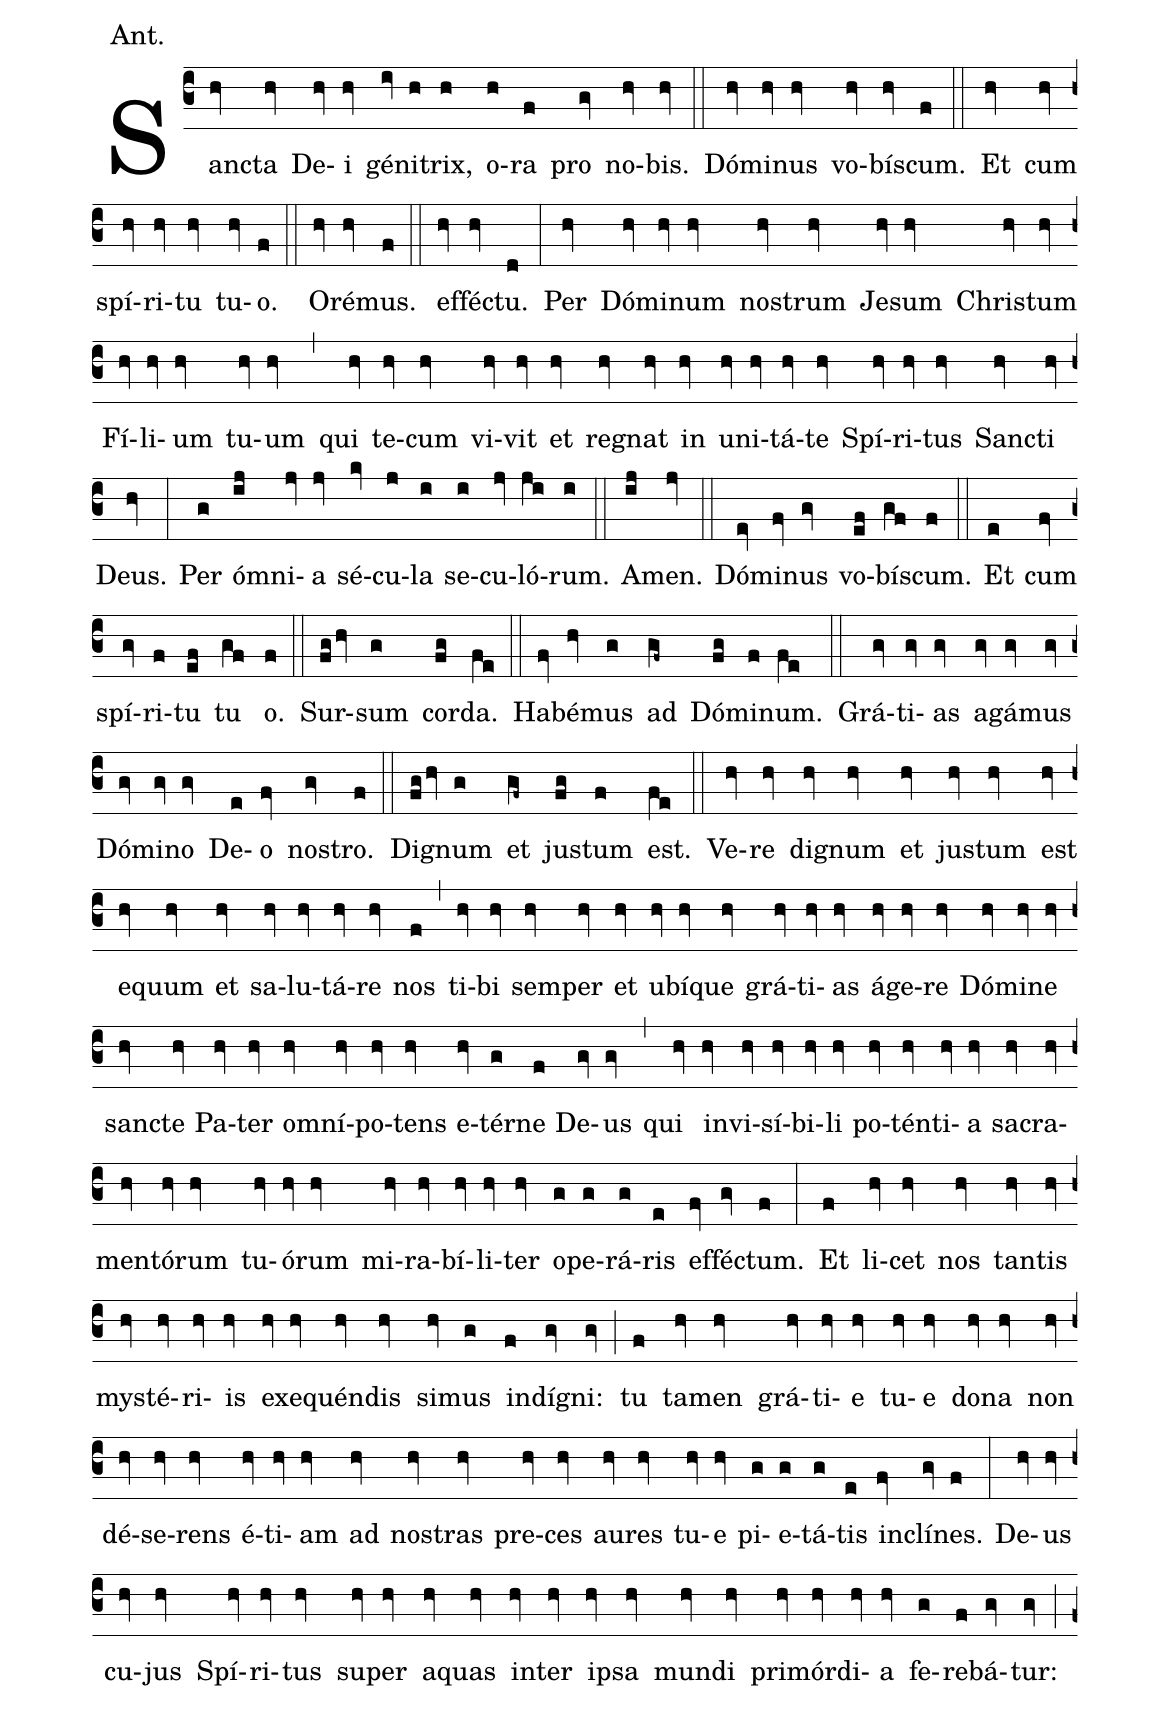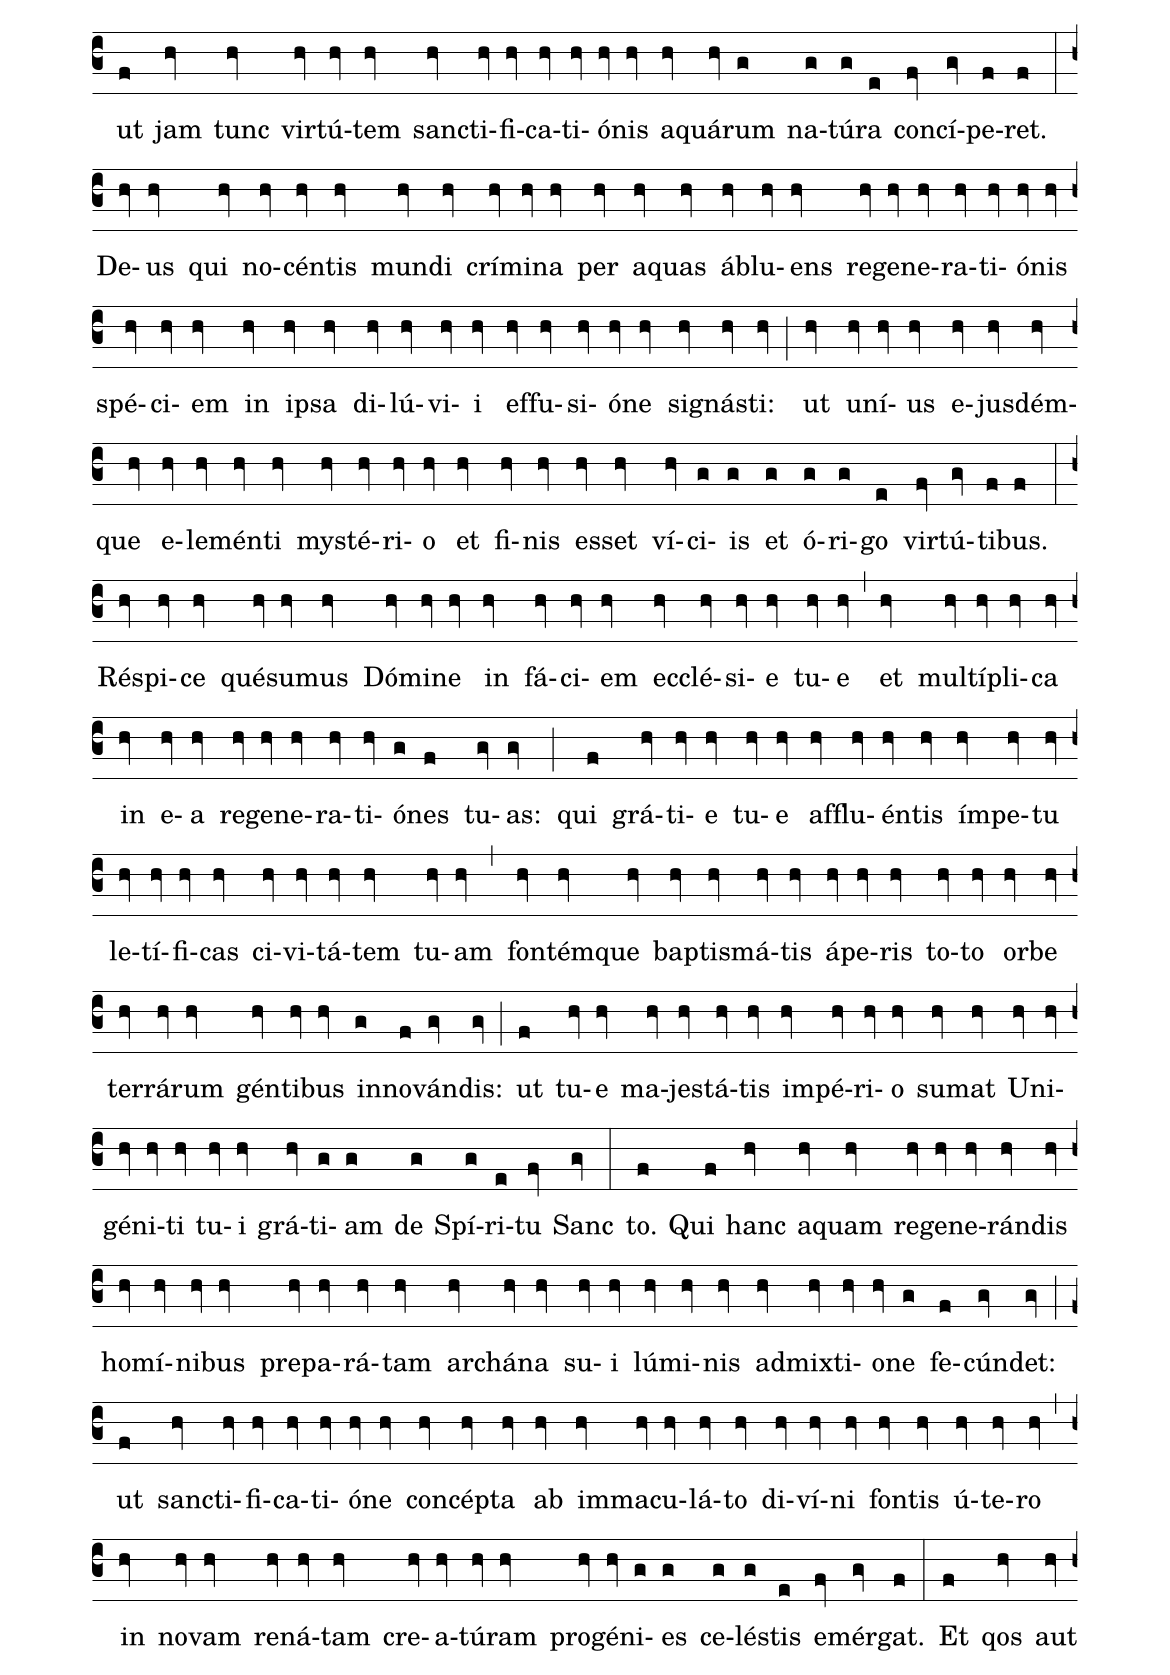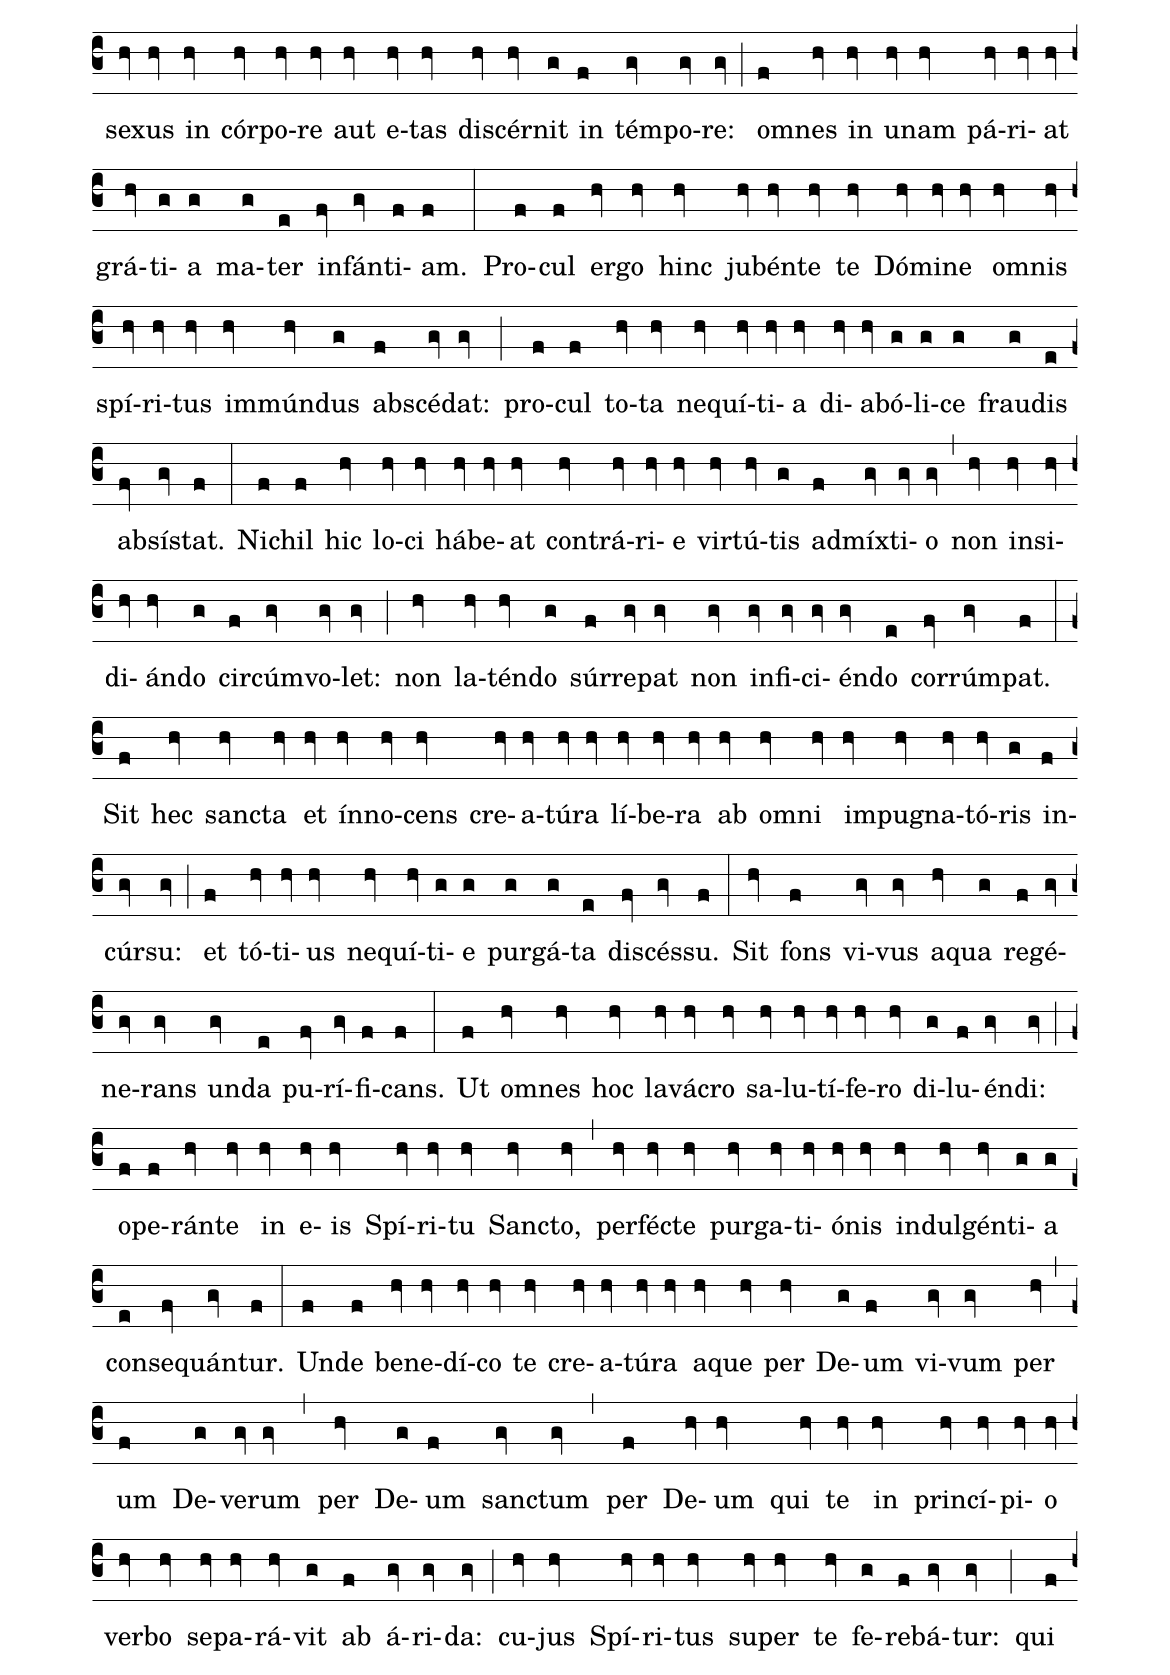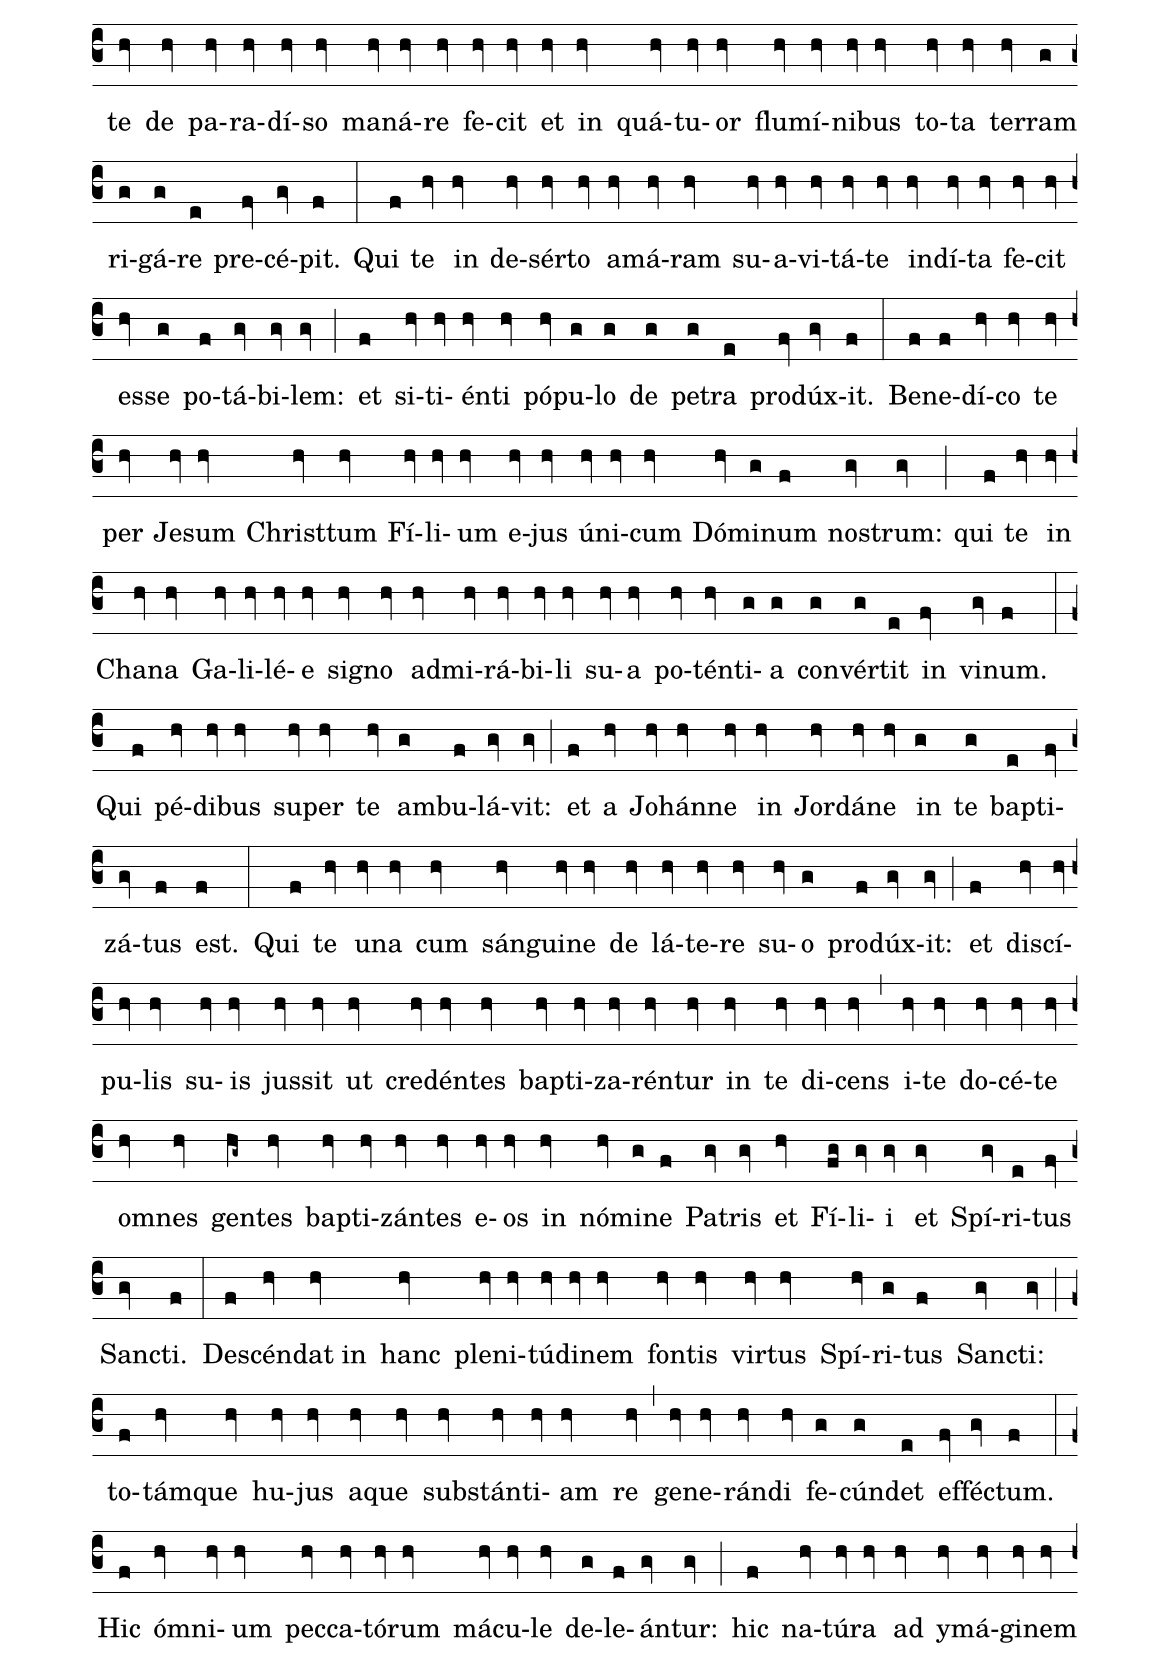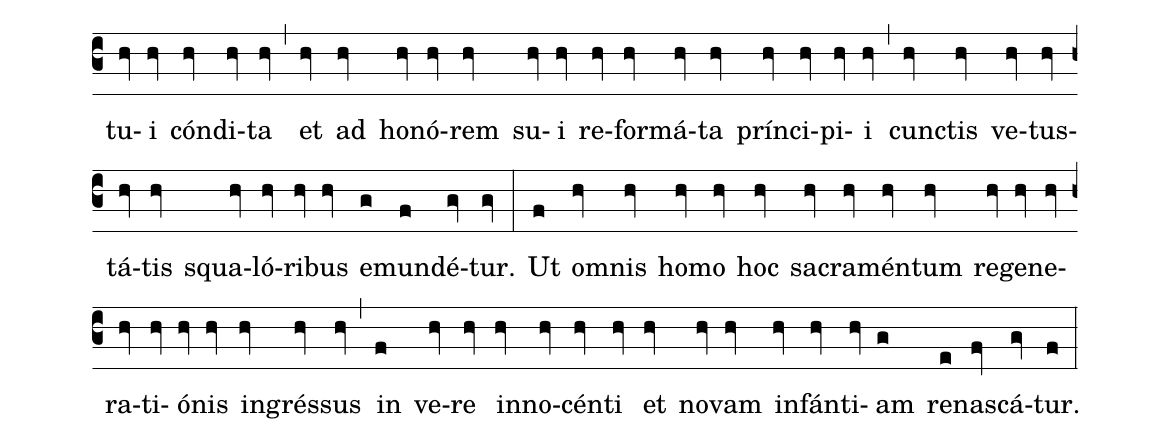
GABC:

annotation: Ant.;
%%
(c3)
Sanc(hv)ta(hv) De(hv)i(hv) gé(iv)ni(h)trix,(h) o(h)ra(f) pro(gv) no(hv)bis.(hv) (::)
Dó(hv)mi(hv)nus(hv) vo(hv)bís(hv)cum.(f) (::)
Et(hv) cum(hv) spí(hv)ri(hv)tu(hv) tu(hv)o.(f) (::)
O(hv)ré(hv)mus.(f) (::)
ef(hv)féc(hv)tu.(d) (:)
Per(hv) Dó(hv)mi(hv)num(hv) nos(hv)trum(hv) Je(hv)sum(hv) Chris(hv)tum(hv) Fí(hv)li(hv)um(hv) tu(hv)um(hv) (,)
qui(hv) te(hv)cum(hv) vi(hv)vit(hv) et(hv) reg(hv)nat(hv) in(hv) u(hv)ni(hv)tá(hv)te(hv) Spí(hv)ri(hv)tus(hv) Sanc(hv)ti(hv) Deus.(hv) (:)
Per(g) óm(ij)ni(jv)a(jv) sé(kv)cu(j)la(i) se(i)cu(jv)ló(ji)rum.(i) (::)
A(ij)men.(jv) (::)
Dó(ev)mi(fv)nus(gv) vo(ef)bís(gf)cum.(f) (::)
Et(e) cum(fv) spí(gv)ri(f)tu(ef) tu(gf) o.(f) (::)
Sur(fghv)sum(g) cor(fg)da.(fe) (::)
Ha(fv)bé(hv)mus(g) ad(gf~) Dó(fg)mi(f)num.(fe) (::)
Grá(gv)ti(gv)as(gv) a(gv)gá(gv)mus(gv) Dó(gv)mi(gv)no(gv) De(e)o(fv) nos(gv)tro.(f) (::)
Dig(fghv)num(g) et(gf~) jus(fg)tum(f) est.(fe) (::)
Ve(hv)re(hv) dig(hv)num(hv) et(hv) jus(hv)tum(hv) est(hv) eq(hv)uum(hv) et(hv) sa(hv)lu(hv)tá(hv)re(hv) nos(f) (,)
ti(hv)bi(hv) sem(hv)per(hv) et(hv) u(hv)bí(hv)que(hv) grá(hv)ti(hv)as(hv) á(hv)ge(hv)re(hv) Dó(hv)mi(hv)ne(hv) sanc(hv)te(hv) Pa(hv)ter(hv) om(hv)ní(hv)po(hv)tens(hv) e(hv)tér(g)ne(f) De(gv)us(gv) (,)
qui(hv) in(hv)vi(hv)sí(hv)bi(hv)li(hv) po(hv)tén(hv)ti(hv)a(hv) sa(hv)cra(hv)men(hv)tó(hv)rum(hv) tu(hv)ó(hv)rum(hv) mi(hv)ra(hv)bí(hv)li(hv)ter(hv) o(g)pe(g)rá(g)ris(e) ef(fv)féc(gv)tum.(f) (:)
Et(f) li(hv)cet(hv) nos(hv) tan(hv)tis(hv) mys(hv)té(hv)ri(hv)is(hv) ex(hv)e(hv)quén(hv)dis(hv) si(hv)mus(g) in(f)díg(gv)ni:(gv) (;)
tu(f) ta(hv)men(hv) grá(hv)ti(hv)e(hv) tu(hv)e(hv) do(hv)na(hv) non(hv) dé(hv)se(hv)rens(hv) é(hv)ti(hv)am(hv) ad(hv) nos(hv)tras(hv) pre(hv)ces(hv) au(hv)res(hv) tu(hv)e(hv) pi(g)e(g)tá(g)tis(e) in(fv)clí(gv)nes.(f) (:)
De(hv)us(hv) cu(hv)jus(hv) Spí(hv)ri(hv)tus(hv) su(hv)per(hv) a(hv)quas(hv) in(hv)ter(hv) ip(hv)sa(hv) mun(hv)di(hv) pri(hv)mór(hv)di(hv)a(hv) fe(g)re(f)bá(gv)tur:(gv) (;)
ut(f) jam(hv) tunc(hv) vir(hv)tú(hv)tem(hv) sanc(hv)ti(hv)fi(hv)ca(hv)ti(hv)ó(hv)nis(hv) a(hv)quá(hv)rum(g) na(g)tú(g)ra(e) con(fv)cí(gv)pe(f)ret.(f) (:)
De(hv)us(hv) qui(hv) no(hv)cén(hv)tis(hv) mun(hv)di(hv) crí(hv)mi(hv)na(hv) per(hv) a(hv)quas(hv) áb(hv)lu(hv)ens(hv) re(hv)ge(hv)ne(hv)ra(hv)ti(hv)ó(hv)nis(hv) spé(hv)ci(hv)em(hv) in(hv) ip(hv)sa(hv) di(hv)lú(hv)vi(hv)i(hv) ef(hv)fu(hv)si(hv)ó(hv)ne(hv) sig(hv)nás(hv)ti:(hv) (;)
ut(hv) u(hv)ní(hv)us(hv) e(hv)jus(hv)dém(hv)que(hv) e(hv)le(hv)mén(hv)ti(hv) mys(hv)té(hv)ri(hv)o(hv) et(hv) fi(hv)nis(hv) es(hv)set(hv) ví(hv)ci(g)is(g) et(g) ó(g)ri(g)go(e) vir(fv)tú(gv)ti(f)bus.(f) (:)
Rés(hv)pi(hv)ce(hv) qué(hv)su(hv)mus(hv) Dó(hv)mi(hv)ne(hv) in(hv) fá(hv)ci(hv)em(hv) ec(hv)clé(hv)si(hv)e(hv) tu(hv)e(hv) (,)
et(hv) mul(hv)tí(hv)pli(hv)ca(hv) in(hv) e(hv)a(hv) re(hv)ge(hv)ne(hv)ra(hv)ti(hv)ó(g)nes(f) tu(gv)as:(gv) (;)
qui(f) grá(hv)ti(hv)e(hv) tu(hv)e(hv) af(hv)flu(hv)én(hv)tis(hv) ím(hv)pe(hv)tu(hv) le(hv)tí(hv)fi(hv)cas(hv) ci(hv)vi(hv)tá(hv)tem(hv) tu(hv)am(hv) (,)
fon(hv)tém(hv)que(hv) bap(hv)tis(hv)má(hv)tis(hv) á(hv)pe(hv)ris(hv) to(hv)to(hv) or(hv)be(hv) ter(hv)rá(hv)rum(hv) gén(hv)ti(hv)bus(hv) in(g)no(f)ván(gv)dis:(gv) (;)
ut(f) tu(hv)e(hv) ma(hv)jes(hv)tá(hv)tis(hv) im(hv)pé(hv)ri(hv)o(hv) su(hv)mat(hv) U(hv)ni(hv)gé(hv)ni(hv)ti(hv) tu(hv)i(hv) grá(hv)ti(g)am(g) de(g) Spí(g)ri(e)tu(fv) Sanc(gv) (:)
to.(f) Qui(f) hanc(hv) a(hv)quam(hv) re(hv)ge(hv)ne(hv)rán(hv)dis(hv) ho(hv)mí(hv)ni(hv)bus(hv) pre(hv)pa(hv)rá(hv)tam(hv) ar(hv)chá(hv)na(hv) su(hv)i(hv) lú(hv)mi(hv)nis(hv) ad(hv)mix(hv)ti(hv)o(hv)ne(g) fe(f)cún(gv)det:(gv) (;)
ut(f) sanc(hv)ti(hv)fi(hv)ca(hv)ti(hv)ó(hv)ne(hv) con(hv)cép(hv)ta(hv) ab(hv) im(hv)ma(hv)cu(hv)lá(hv)to(hv) di(hv)ví(hv)ni(hv) fon(hv)tis(hv) ú(hv)te(hv)ro(hv) (,)
in(hv) no(hv)vam(hv) re(hv)ná(hv)tam(hv) cre(hv)a(hv)tú(hv)ram(hv) pro(hv)gé(hv)ni(g)es(g) ce(g)lés(g)tis(e) e(fv)mér(gv)gat.(f) (:)
Et(f) qos(hv) aut(hv) sex(hv)us(hv) in(hv) cór(hv)po(hv)re(hv) aut(hv) e(hv)tas(hv) dis(hv)cér(hv)nit(g) in(f) tém(gv)po(gv)re:(gv) (;)
om(f)nes(hv) in(hv) u(hv)nam(hv) pá(hv)ri(hv)at(hv) grá(hv)ti(g)a(g) ma(g)ter(e) in(fv)fán(gv)ti(f)am.(f) (:)
Pro(f)cul(f) er(hv)go(hv) hinc(hv) ju(hv)bén(hv)te(hv) te(hv) Dó(hv)mi(hv)ne(hv) om(hv)nis(hv) spí(hv)ri(hv)tus(hv) im(hv)mún(hv)dus(g) ab(f)scé(gv)dat:(gv) (;)
pro(f)cul(f) to(hv)ta(hv) ne(hv)quí(hv)ti(hv)a(hv) di(hv)a(hv)bó(g)li(g)ce(g) frau(g)dis(e) ab(fv)sís(gv)tat.(f) (:)
Ni(f)chil(f) hic(hv) lo(hv)ci(hv) há(hv)be(hv)at(hv) con(hv)trá(hv)ri(hv)e(hv) vir(hv)tú(hv)tis(g) ad(f)míx(gv)ti(gv)o(gv) (,)
non(hv) in(hv)si(hv)di(hv)án(hv)do(g) cir(f)cúm(gv)vo(gv)let:(gv) (;)
non(hv) la(hv)tén(hv)do(g) súr(f)re(gv)pat(gv) non(gv) in(gv)fi(gv)ci(gv)én(gv)do(e) cor(fv)rúm(gv)pat.(f) (:)
Sit(f) hec(hv) sanc(hv)ta(hv) et(hv) ín(hv)no(hv)cens(hv) cre(hv)a(hv)tú(hv)ra(hv) lí(hv)be(hv)ra(hv) ab(hv) om(hv)ni(hv) im(hv)pug(hv)na(hv)tó(hv)ris(g) in(f)cúr(gv)su:(gv) (;)
et(f) tó(hv)ti(hv)us(hv) ne(hv)quí(hv)ti(g)e(g) pur(g)gá(g)ta(e) dis(fv)cés(gv)su.(f) (:)
Sit(hv) fons(f) vi(gv)vus(gv) a(hv)qua(g) re(f)gé(gv)ne(gv)rans(gv) un(gv)da(e) pu(fv)rí(gv)fi(f)cans.(f) (:)
Ut(f) om(hv)nes(hv) hoc(hv) la(hv)vác(hv)ro(hv) sa(hv)lu(hv)tí(hv)fe(hv)ro(hv) di(g)lu(f)én(gv)di:(gv) (;)
o(f)pe(f)rán(hv)te(hv) in(hv) e(hv)is(hv) Spí(hv)ri(hv)tu(hv) Sanc(hv)to,(hv) (,)
per(hv)féc(hv)te(hv) pur(hv)ga(hv)ti(hv)ó(hv)nis(hv) in(hv)dul(hv)gén(hv)ti(g)a(g) con(e)se(fv)quán(gv)tur.(f) (:)
Un(f)de(f) be(hv)ne(hv)dí(hv)co(hv) te(hv) cre(hv)a(hv)tú(hv)ra(hv) a(hv)que(hv) per(hv) De(g)um(f) vi(gv)vum(gv) per(hv) (,)
um(f) De(g)ve(gv)rum(gv) (,)
per(hv) De(g)um(f) sanc(gv)tum(gv) (,)
per(f) De(hv)um(hv) qui(hv) te(hv) in(hv) prin(hv)cí(hv)pi(hv)o(hv) ver(hv)bo(hv) se(hv)pa(hv)rá(hv)vit(g) ab(f) á(gv)ri(gv)da:(gv) (;)
cu(hv)jus(hv) Spí(hv)ri(hv)tus(hv) su(hv)per(hv) te(hv) fe(g)re(f)bá(gv)tur:(gv) (;)
qui(f) te(hv) de(hv) pa(hv)ra(hv)dí(hv)so(hv) ma(hv)ná(hv)re(hv) fe(hv)cit(hv) et(hv) in(hv) quá(hv)tu(hv)or(hv) flu(hv)mí(hv)ni(hv)bus(hv) to(hv)ta(hv) ter(hv)ram(g) ri(g)gá(g)re(e) pre(fv)cé(gv)pit.(f) (:)
Qui(f) te(hv) in(hv) de(hv)sér(hv)to(hv) a(hv)má(hv)ram(hv) su(hv)a(hv)vi(hv)tá(hv)te(hv) in(hv)dí(hv)ta(hv) fe(hv)cit(hv) es(hv)se(g) po(f)tá(gv)bi(gv)lem:(gv) (;)
et(f) si(hv)ti(hv)én(hv)ti(hv) pó(hv)pu(g)lo(g) de(g) pet(g)ra(e) pro(fv)dúx(gv)it.(f) (:)
Be(f)ne(f)dí(hv)co(hv) te(hv) per(hv) Je(hv)sum(hv) Christ(hv)tum(hv) Fí(hv)li(hv)um(hv) e(hv)jus(hv) ú(hv)ni(hv)cum(hv) Dó(hv)mi(g)num(f) nos(gv)trum:(gv) (;)
qui(f) te(hv) in(hv) Cha(hv)na(hv) Ga(hv)li(hv)lé(hv)e(hv) sig(hv)no(hv) ad(hv)mi(hv)rá(hv)bi(hv)li(hv) su(hv)a(hv) po(hv)tén(hv)ti(g)a(g) con(g)vér(g)tit(e) in(fv) vi(gv)num.(f) (:)
Qui(f) pé(hv)di(hv)bus(hv) su(hv)per(hv) te(hv) am(g)bu(f)lá(gv)vit:(gv) (;)
et(f) a(hv) Jo(hv)hán(hv)ne(hv) in(hv) Jor(hv)dá(hv)ne(hv) in(g) te(g) bap(e)ti(fv)zá(gv)tus(f) est.(f) (:)
Qui(f) te(hv) u(hv)na(hv) cum(hv) sán(hv)gui(hv)ne(hv) de(hv) lá(hv)te(hv)re(hv) su(hv)o(g) pro(f)dúx(gv)it:(gv) (;)
et(f) dis(hv)cí(hv)pu(hv)lis(hv) su(hv)is(hv) jus(hv)sit(hv) ut(hv) cre(hv)dén(hv)tes(hv) bap(hv)ti(hv)za(hv)rén(hv)tur(hv) in(hv) te(hv) di(hv)cens(hv) (,)
i(hv)te(hv) do(hv)cé(hv)te(hv) om(hv)nes(hv) gen(hg~)tes(hv) bap(hv)ti(hv)zán(hv)tes(hv) e(hv)os(hv) in(hv) nó(hv)mi(g)ne(f) Pa(gv)tris(gv) et(hv) Fí(fg)li(gv)i(gv) et(gv) Spí(gv)ri(e)tus(fv) Sanc(gv)ti.(f) (:)
Des(f)cén(hv)dat in(hv) hanc(hv) ple(hv)ni(hv)tú(hv)di(hv)nem(hv) fon(hv)tis(hv) vir(hv)tus(hv) Spí(hv)ri(g)tus(f) Sanc(gv)ti:(gv) (;)
to(f)tám(hv)que(hv) hu(hv)jus(hv) a(hv)que(hv) sub(hv)stán(hv)ti(hv)am(hv) re(hv) (,)
ge(hv)ne(hv)rán(hv)di(hv) fe(g)cún(g)det(e) ef(fv)féc(gv)tum.(f) (:)
Hic(f) óm(hv)ni(hv)um(hv) pec(hv)ca(hv)tó(hv)rum(hv) má(hv)cu(hv)le(hv) de(g)le(f)án(gv)tur:(gv) (;)
hic(f) na(hv)tú(hv)ra(hv) ad(hv) y(hv)má(hv)gi(hv)nem(hv) tu(hv)i(hv) cón(hv)di(hv)ta(hv) (,)
et(hv) ad(hv) ho(hv)nó(hv)rem(hv) su(hv)i(hv) re(hv)for(hv)má(hv)ta(hv) prín(hv)ci(hv)pi(hv)i(hv) (,)
cunc(hv)tis(hv) ve(hv)tus(hv)tá(hv)tis(hv) squa(hv)ló(hv)ri(hv)bus(hv) e(g)mun(f)dé(gv)tur.(gv) (:)
Ut(f) om(hv)nis(hv) ho(hv)mo(hv) hoc(hv) sa(hv)cra(hv)mén(hv)tum(hv) re(hv)ge(hv)ne(hv)ra(hv)ti(hv)ó(hv)nis(hv) in(hv)grés(hv)sus(hv) (,)
in(f) ve(hv)re(hv) in(hv)no(hv)cén(hv)ti(hv) et(hv) no(hv)vam(hv) in(hv)fán(hv)ti(hv)am(g) re(e)nas(fv)cá(gv)tur.(f) (:)
